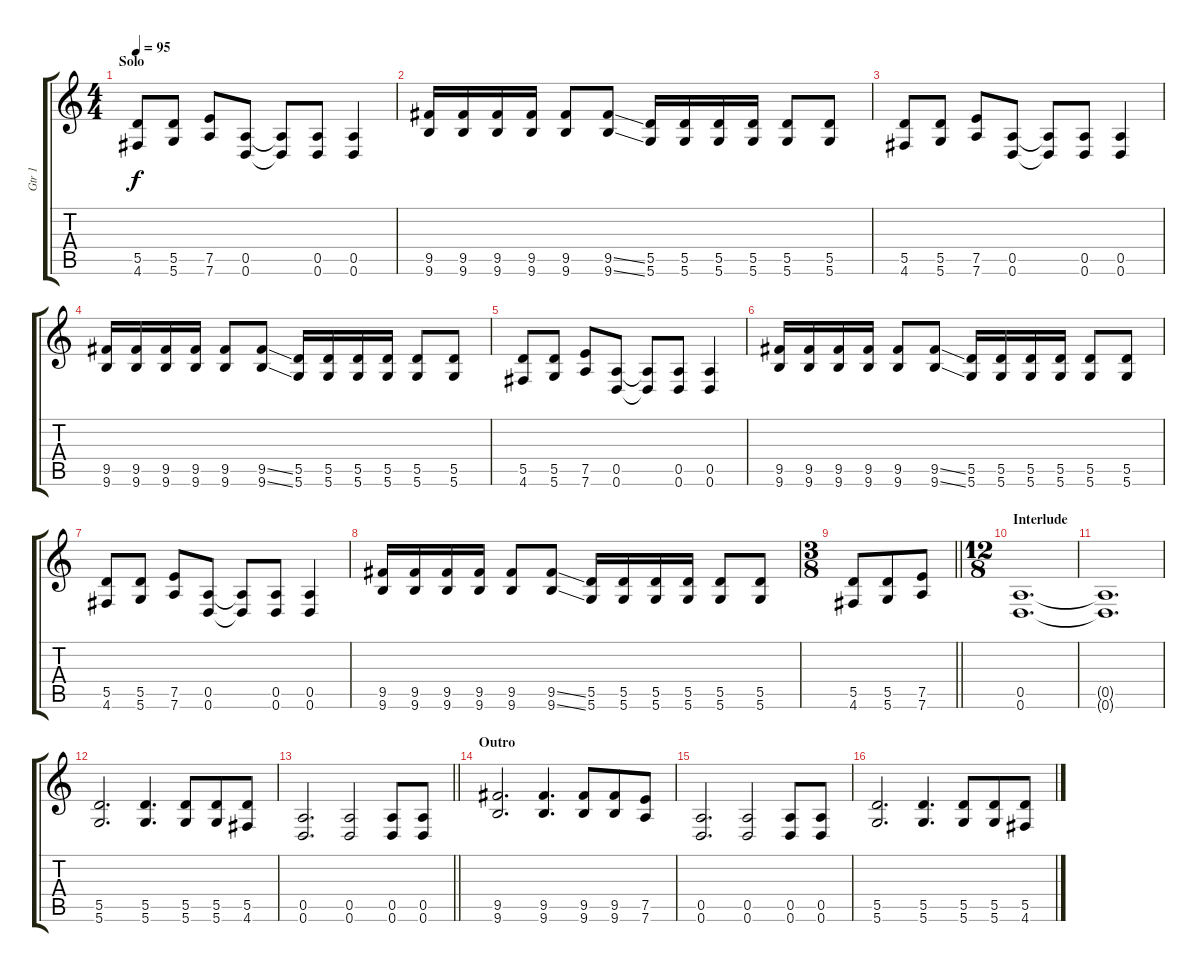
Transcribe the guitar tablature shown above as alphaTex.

\track ("Gtr 1" "Gtr 1") {instrument distortionguitar}
\staff {score tabs}
\tuning (E4 B3 G3 D3 A2 D2) {hide}
\ts (4 4)
\section ("" "Solo")
\tempo 95
\clef g2
\ks c
(5.5 4.6).8{dy f} (5.5 5.6).8 (7.5 7.6).8 (0.5 0.6).8 (0.5{t} 0.6{t}).8 (0.5 0.6).8 (0.5 0.6).4 |
(9.5 9.6).16 (9.5 9.6).16 (9.5 9.6).16 (9.5 9.6).16 (9.5 9.6).8 (9.5{ss} 9.6{ss}).8 (5.5 5.6).16 (5.5 5.6).16 (5.5 5.6).16 (5.5 5.6).16 (5.5 5.6).8 (5.5 5.6).8 |
(5.5 4.6).8 (5.5 5.6).8 (7.5 7.6).8 (0.5 0.6).8 (0.5{t} 0.6{t}).8 (0.5 0.6).8 (0.5 0.6).4 |
(9.5 9.6).16 (9.5 9.6).16 (9.5 9.6).16 (9.5 9.6).16 (9.5 9.6).8 (9.5{ss} 9.6{ss}).8 (5.5 5.6).16 (5.5 5.6).16 (5.5 5.6).16 (5.5 5.6).16 (5.5 5.6).8 (5.5 5.6).8 |
(5.5 4.6).8 (5.5 5.6).8 (7.5 7.6).8 (0.5 0.6).8 (0.5{t} 0.6{t}).8 (0.5 0.6).8 (0.5 0.6).4 |
(9.5 9.6).16 (9.5 9.6).16 (9.5 9.6).16 (9.5 9.6).16 (9.5 9.6).8 (9.5{ss} 9.6{ss}).8 (5.5 5.6).16 (5.5 5.6).16 (5.5 5.6).16 (5.5 5.6).16 (5.5 5.6).8 (5.5 5.6).8 |
(5.5 4.6).8 (5.5 5.6).8 (7.5 7.6).8 (0.5 0.6).8 (0.5{t} 0.6{t}).8 (0.5 0.6).8 (0.5 0.6).4 |
(9.5 9.6).16 (9.5 9.6).16 (9.5 9.6).16 (9.5 9.6).16 (9.5 9.6).8 (9.5{ss} 9.6{ss}).8 (5.5 5.6).16 (5.5 5.6).16 (5.5 5.6).16 (5.5 5.6).16 (5.5 5.6).8 (5.5 5.6).8 |
\ts (3 8)
\barLineRight lightlight
(5.5 4.6).8 (5.5 5.6).8 (7.5 7.6).8 |
\ts (12 8)
\section ("" "Interlude")
(0.5 0.6).1{d} |
(0.5{t} 0.6{t}).1{d volume 0} |
(5.5 5.6).2{d volume 10 instrument electricguitarclean} (5.5 5.6).4{d} (5.5 5.6).8 (5.5 5.6).8 (5.5 4.6).8 |
\barLineRight lightlight
(0.5 0.6).2{d} (0.5 0.6).2 (0.5 0.6).8 (0.5 0.6).8 |
\section ("" "Outro")
(9.5 9.6).2{d} (9.5 9.6).4{d} (9.5 9.6).8 (9.5 9.6).8 (7.5 7.6).8 |
(0.5 0.6).2{d} (0.5 0.6).2 (0.5 0.6).8 (0.5 0.6).8 |
(5.5 5.6).2{d} (5.5 5.6).4{d} (5.5 5.6).8 (5.5 5.6).8 (5.5 4.6).8
